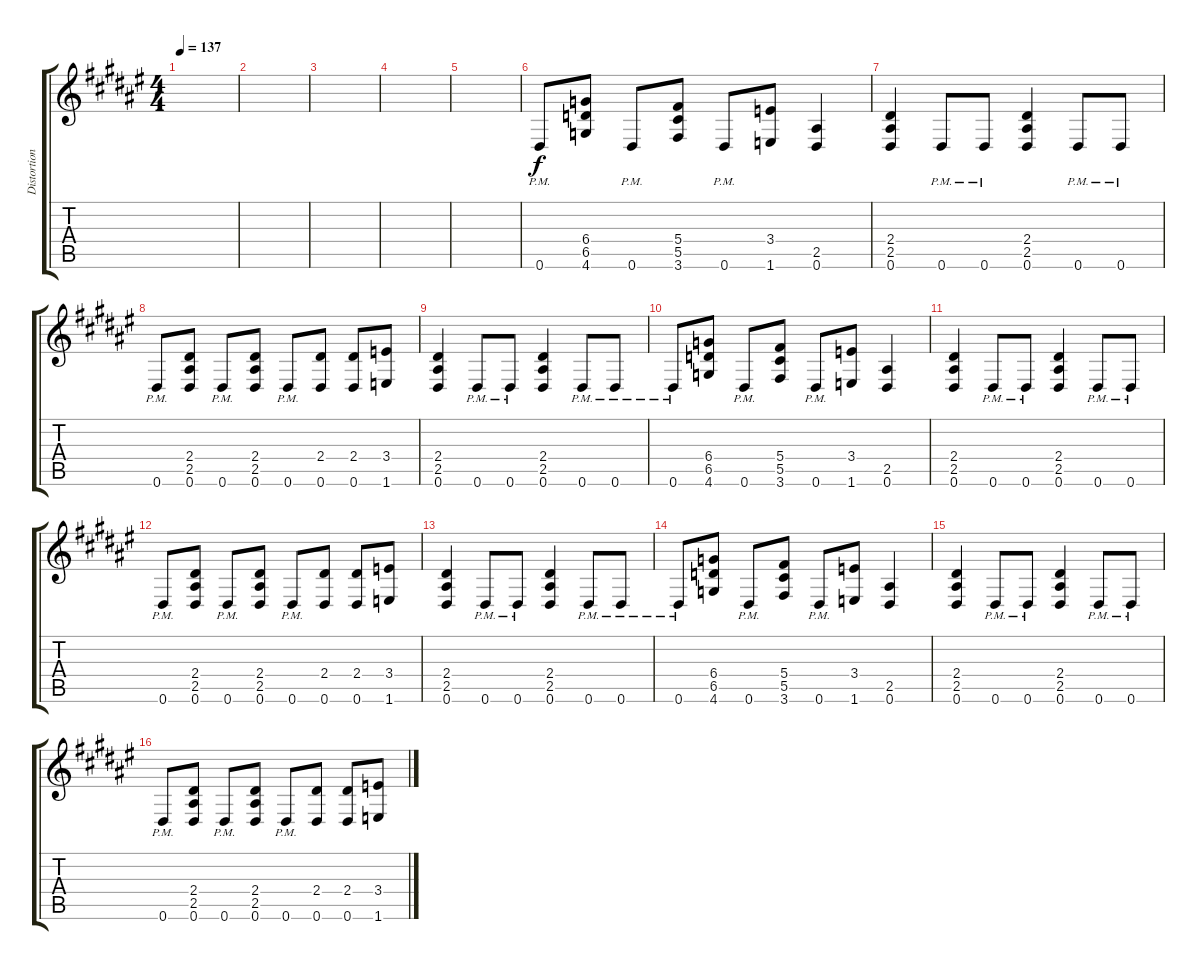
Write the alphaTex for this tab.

\track ("Distortion Jim root" "Distortion") {instrument distortionguitar}
\staff {score tabs}
\tuning (Eb4 Bb3 Gb3 Db3 Ab2 Eb2) {hide}
\ts (4 4)
\tempo 137
\clef g2
\ks d#minor
|
|
|
|
|
0.6{pm}.8 (6.4 6.5 4.6).8 0.6{pm}.8 (5.4 5.5 3.6).8 0.6{pm}.8 (3.4 1.6).8 (2.5 0.6).4 |
(2.4 2.5 0.6).4 0.6{pm}.8 0.6{pm}.8 (2.4 2.5 0.6).4 0.6{pm}.8 0.6{pm}.8 |
0.6{pm}.8 (2.4 2.5 0.6).8 0.6{pm}.8 (2.4 2.5 0.6).8 0.6{pm}.8 (2.4 0.6).8 (2.4 0.6).8 (3.4 1.6).8 |
(2.4 2.5 0.6).4 0.6{pm}.8 0.6{pm}.8 (2.4 2.5 0.6).4 0.6{pm}.8 0.6{pm}.8 |
0.6{pm}.8 (6.4 6.5 4.6).8 0.6{pm}.8 (5.4 5.5 3.6).8 0.6{pm}.8 (3.4 1.6).8 (2.5 0.6).4 |
(2.4 2.5 0.6).4 0.6{pm}.8 0.6{pm}.8 (2.4 2.5 0.6).4 0.6{pm}.8 0.6{pm}.8 |
0.6{pm}.8 (2.4 2.5 0.6).8 0.6{pm}.8 (2.4 2.5 0.6).8 0.6{pm}.8 (2.4 0.6).8 (2.4 0.6).8 (3.4 1.6).8 |
(2.4 2.5 0.6).4 0.6{pm}.8 0.6{pm}.8 (2.4 2.5 0.6).4 0.6{pm}.8 0.6{pm}.8 |
0.6{pm}.8 (6.4 6.5 4.6).8 0.6{pm}.8 (5.4 5.5 3.6).8 0.6{pm}.8 (3.4 1.6).8 (2.5 0.6).4 |
(2.4 2.5 0.6).4 0.6{pm}.8 0.6{pm}.8 (2.4 2.5 0.6).4 0.6{pm}.8 0.6{pm}.8 |
0.6{pm}.8 (2.4 2.5 0.6).8 0.6{pm}.8 (2.4 2.5 0.6).8 0.6{pm}.8 (2.4 0.6).8 (2.4 0.6).8 (3.4 1.6).8
